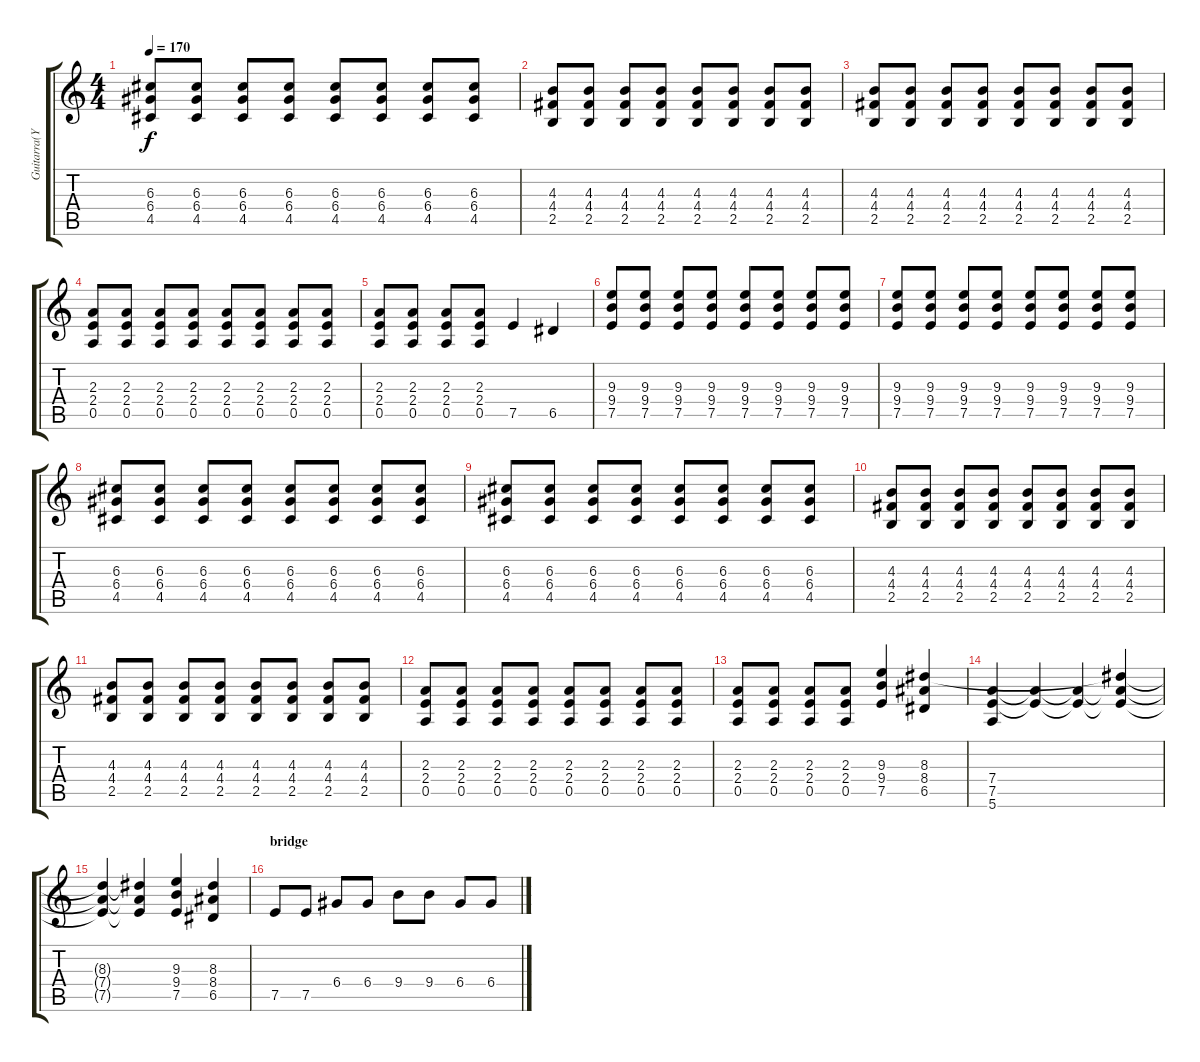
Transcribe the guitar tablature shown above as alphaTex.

\track ("Guitarra(Yakuza)" "Guitarra(Y") {instrument distortionguitar}
\staff {score tabs}
\tuning (E4 B3 G3 D3 A2 E2) {hide}
\ts (4 4)
\tempo 170
\clef g2
\ks c
(6.3 6.4 4.5).8{dy f} (6.3 6.4 4.5).8 (6.3 6.4 4.5).8 (6.3 6.4 4.5).8 (6.3 6.4 4.5).8 (6.3 6.4 4.5).8 (6.3 6.4 4.5).8 (6.3 6.4 4.5).8 |
(4.3 4.4 2.5).8 (4.3 4.4 2.5).8 (4.3 4.4 2.5).8 (4.3 4.4 2.5).8 (4.3 4.4 2.5).8 (4.3 4.4 2.5).8 (4.3 4.4 2.5).8 (4.3 4.4 2.5).8 |
(4.3 4.4 2.5).8 (4.3 4.4 2.5).8 (4.3 4.4 2.5).8 (4.3 4.4 2.5).8 (4.3 4.4 2.5).8 (4.3 4.4 2.5).8 (4.3 4.4 2.5).8 (4.3 4.4 2.5).8 |
(2.3 2.4 0.5).8 (2.3 2.4 0.5).8 (2.3 2.4 0.5).8 (2.3 2.4 0.5).8 (2.3 2.4 0.5).8 (2.3 2.4 0.5).8 (2.3 2.4 0.5).8 (2.3 2.4 0.5).8 |
(2.3 2.4 0.5).8 (2.3 2.4 0.5).8 (2.3 2.4 0.5).8 (2.3 2.4 0.5).8 7.5.4 6.5.4 |
(9.3 9.4 7.5).8 (9.3 9.4 7.5).8 (9.3 9.4 7.5).8 (9.3 9.4 7.5).8 (9.3 9.4 7.5).8 (9.3 9.4 7.5).8 (9.3 9.4 7.5).8 (9.3 9.4 7.5).8 |
(9.3 9.4 7.5).8 (9.3 9.4 7.5).8 (9.3 9.4 7.5).8 (9.3 9.4 7.5).8 (9.3 9.4 7.5).8 (9.3 9.4 7.5).8 (9.3 9.4 7.5).8 (9.3 9.4 7.5).8 |
(6.3 6.4 4.5).8 (6.3 6.4 4.5).8 (6.3 6.4 4.5).8 (6.3 6.4 4.5).8 (6.3 6.4 4.5).8 (6.3 6.4 4.5).8 (6.3 6.4 4.5).8 (6.3 6.4 4.5).8 |
(6.3 6.4 4.5).8 (6.3 6.4 4.5).8 (6.3 6.4 4.5).8 (6.3 6.4 4.5).8 (6.3 6.4 4.5).8 (6.3 6.4 4.5).8 (6.3 6.4 4.5).8 (6.3 6.4 4.5).8 |
(4.3 4.4 2.5).8 (4.3 4.4 2.5).8 (4.3 4.4 2.5).8 (4.3 4.4 2.5).8 (4.3 4.4 2.5).8 (4.3 4.4 2.5).8 (4.3 4.4 2.5).8 (4.3 4.4 2.5).8 |
(4.3 4.4 2.5).8 (4.3 4.4 2.5).8 (4.3 4.4 2.5).8 (4.3 4.4 2.5).8 (4.3 4.4 2.5).8 (4.3 4.4 2.5).8 (4.3 4.4 2.5).8 (4.3 4.4 2.5).8 |
(2.3 2.4 0.5).8 (2.3 2.4 0.5).8 (2.3 2.4 0.5).8 (2.3 2.4 0.5).8 (2.3 2.4 0.5).8 (2.3 2.4 0.5).8 (2.3 2.4 0.5).8 (2.3 2.4 0.5).8 |
(2.3 2.4 0.5).8 (2.3 2.4 0.5).8 (2.3 2.4 0.5).8 (2.3 2.4 0.5).8 (9.3 9.4 7.5).4 (8.3 8.4 6.5).4 |
(7.4 7.5 5.6).4 (7.4{t} 7.5{t}).4 (7.4{t} 7.5{t}).4 (8.3{t} 7.4{t} 7.5{t}).4 |
(8.3{t} 7.4{t} 7.5{t}).4 (8.3{t} 7.4{t} 7.5{t}).4 (9.3 9.4 7.5).4 (8.3 8.4 6.5).4 |
\section ("" "bridge")
7.5.8 7.5.8 6.4.8 6.4.8 9.4.8 9.4.8 6.4.8 6.4.8
